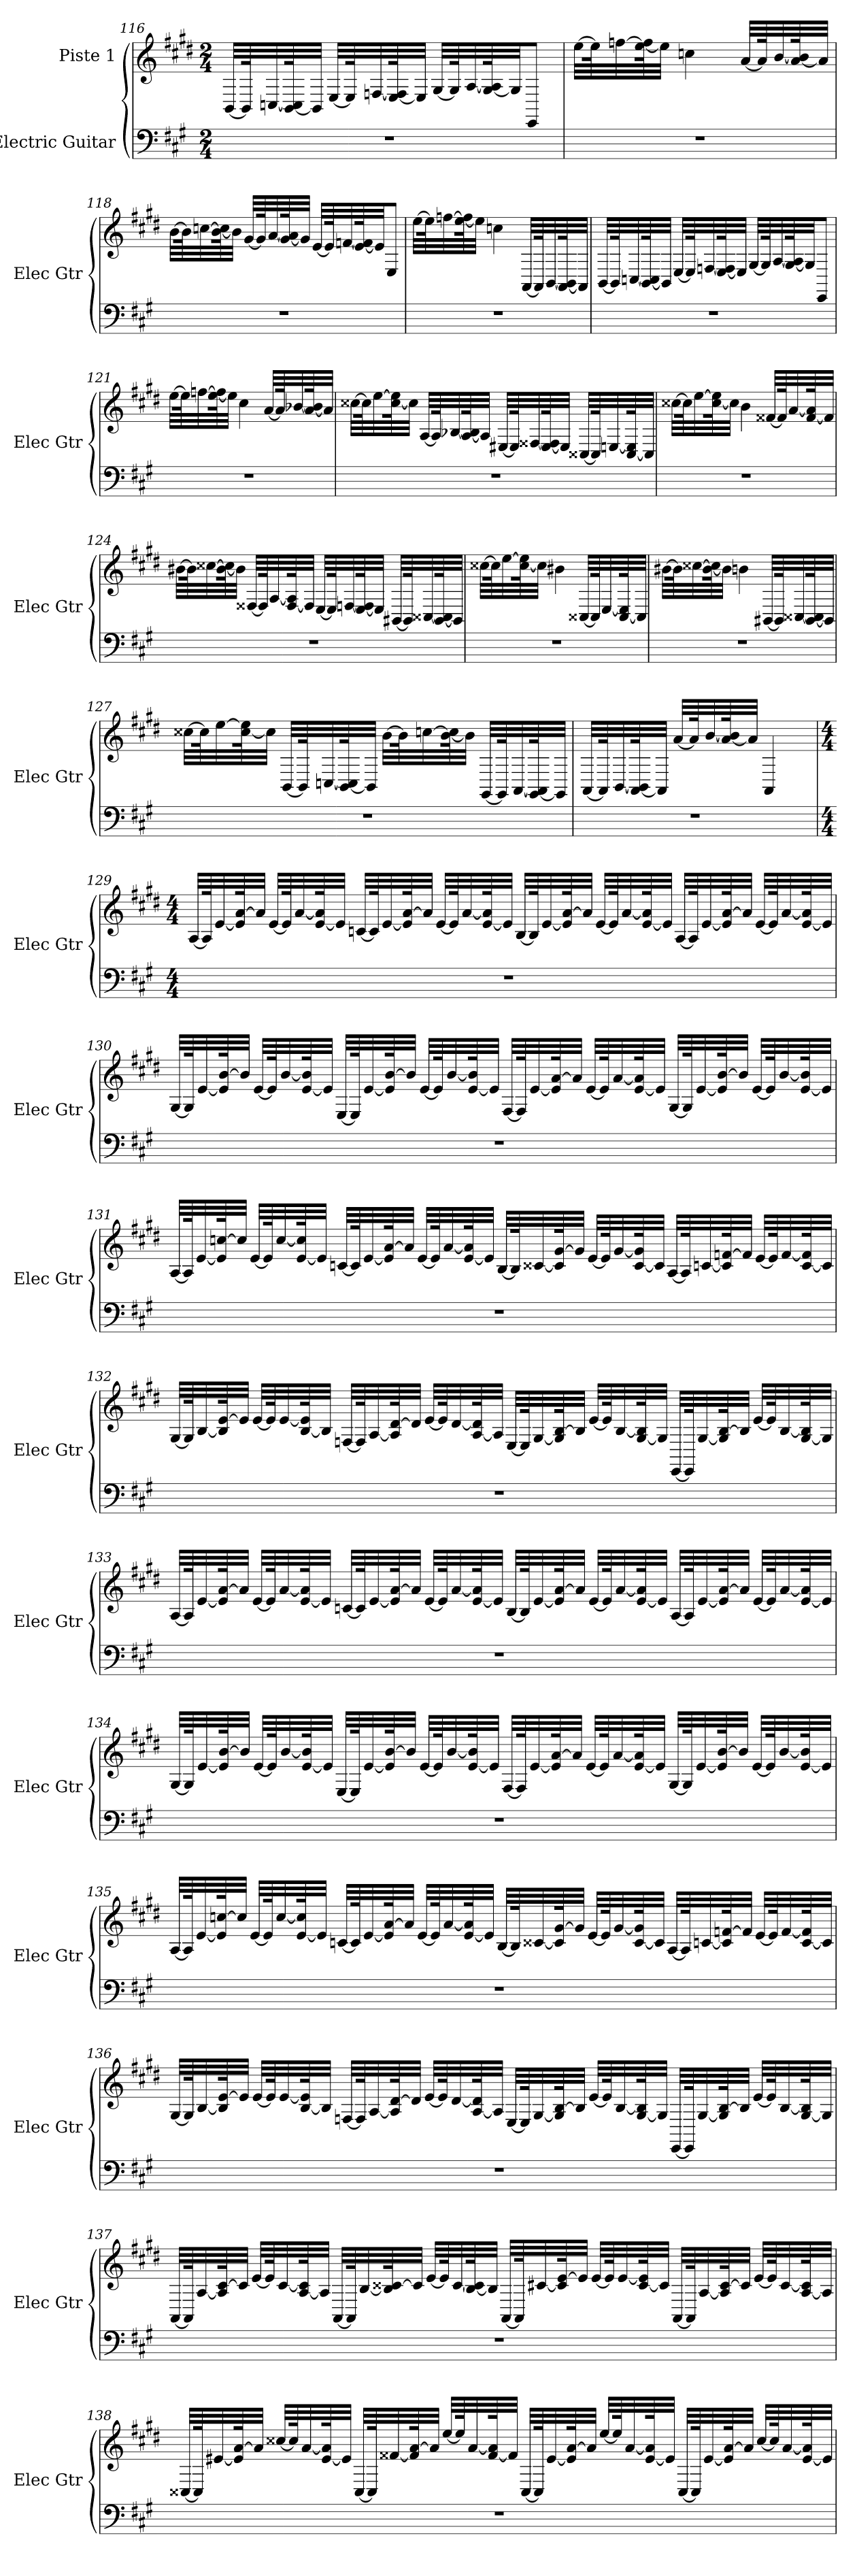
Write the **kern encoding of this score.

**kern	**kern
*part2	*part1
*staff2	*staff1
*I"Electric Guitar	*I"Piste 1
*I'Elec Gtr	*
*clefF4	*clefG2
*k[f#c#g#]	*k[f#c#g#d#]
*A:	*E:
*M2/4	*M2/4
=116	=116
2r	[32BB/LLL
.	64BB/K]
.	[32Cn/
.	[64BB/ 64C/]K
.	32BB/JJJ]
.	[32E/LLL
.	64E/K]
.	[32Fn/
.	[64E/ 64F/]K
.	32E/JJJ]
.	[32G#/LLL
.	64G#/K]
.	[32A/
.	[64G#/ 64A/]K
.	32G#/JJ]
.	8EE/J
!!LO:LB:g=z
=117	=117
2r	[32ee\LLL
.	64ee\K]
.	[32ffn\
.	[64ee\ 64ff\]K
.	32ee\JJJ]
.	4ccn\
.	[32a/LLL
.	64a/K]
.	[32b/
.	[64a/ 64b/]K
.	32a/JJJ]
=118	=118
2r	[32b\LLL
.	64b\K]
.	[32ccn\
.	[64b\ 64cc\]K
.	32b\JJJ]
.	[32g#/LLL
.	64g#/K]
.	[32a/
.	[64g#/ 64a/]K
.	32g#/JJJ]
.	[32e/LLL
.	64e/K]
.	[32fn/
.	[64e/ 64f/]K
.	32e/JJ]
.	8E/J
!!LO:PB:g=z
=119	=119
2r	[32ee\LLL
.	64ee\K]
.	[32ffn\
.	[64ee\ 64ff\]K
.	32ee\JJJ]
.	4ccn\
.	[32AA/LLL
.	64AA/K]
.	[32BB/
.	[64AA/ 64BB/]K
.	32AA/JJJ]
=120	=120
2r	[32BB/LLL
.	64BB/K]
.	[32Cn/
.	[64BB/ 64C/]K
.	32BB/JJJ]
.	[32E/LLL
.	64E/K]
.	[32Fn/
.	[64E/ 64F/]K
.	32E/JJJ]
.	[32G#/LLL
.	64G#/K]
.	[32A/
.	[64G#/ 64A/]K
.	32G#/JJ]
.	8EE/J
!!LO:LB:g=z
=121	=121
2r	[32ee\LLL
.	64ee\K]
.	[32ffn\
.	[64ee\ 64ff\]K
.	32ee\JJJ]
.	4cc#\
.	[32a/LLL
.	64a/K]
.	[32b-X/
.	[64a/ 64b-/]K
.	32a/JJJ]
=122	=122
2r	[32cc##X\LLL
.	64cc##\K]
.	[32ee\
.	[64cc##\ 64ee\]K
.	32cc##\JJJ]
.	[32A/LLL
.	64A/K]
.	[32B-X/
.	[64A/ 64B-/]K
.	32A/JJJ]
.	[32E#X/LLL
.	64E#/K]
.	[32F##X/
.	[64E#/ 64F##/]K
.	32E#/JJJ]
.	[32C##X/LLL
.	64C##/K]
.	[32En/
.	[64C##/ 64E/]K
.	32C##/JJJ]
!!LO:LB:g=z
=123	=123
2r	[32cc##X\LLL
.	64cc##\K]
.	[32ee\
.	[64cc##\ 64ee\]K
.	32cc##\JJJ]
.	4b\
.	[32f##X/LLL
.	64f##/K]
.	[32a/
.	[64f##/ 64a/]K
.	32f##/JJJ]
=124	=124
2r	[32b#X\LLL
.	64b#\K]
.	[32cc##X\
.	[64b#\ 64cc##\]K
.	32b#\JJJ]
.	[32F##X/LLL
.	64F##/K]
.	[32A/
.	[64F##/ 64A/]K
.	32F##/JJJ]
.	[32E/LLL
.	64E/K]
.	[32Fn/
.	[64E/ 64F/]K
.	32E/JJJ]
.	[32BB#X/LLL
.	64BB#/K]
.	[32C##X/
.	[64BB#/ 64C##/]K
.	32BB#/JJJ]
!!LO:LB:g=z
=125	=125
2r	[32cc##X\LLL
.	64cc##\K]
.	[32ee\
.	[64cc##\ 64ee\]K
.	32cc##\JJJ]
.	4b#X\
.	[32C##X/LLL
.	64C##/K]
.	[32E/
.	[64C##/ 64E/]K
.	32C##/JJJ]
=126	=126
2r	[32b#X\LLL
.	64b#\K]
.	[32cc##X\
.	[64b#\ 64cc##\]K
.	32b#\JJJ]
.	4bn\
.	[32BB#X/LLL
.	64BB#/K]
.	[32C##X/
.	[64BB#/ 64C##/]K
.	32BB#/JJJ]
!!LO:LB:g=z
=127	=127
2r	[32cc##X\LLL
.	64cc##\K]
.	[32ee\
.	[64cc##\ 64ee\]K
.	32cc##\JJJ]
.	[32BB/LLL
.	64BB/K]
.	[32Cn/
.	[64BB/ 64C/]K
.	32BB/JJJ]
.	[32b\LLL
.	64b\K]
.	[32ccn\
.	[64b\ 64cc\]K
.	32b\JJJ]
.	[32GG#/LLL
.	64GG#/K]
.	[32AA/
.	[64GG#/ 64AA/]K
.	32GG#/JJJ]
=128	=128
2r	[32AA/LLL
.	64AA/K]
.	[32BB/
.	[64AA/ 64BB/]K
.	32AA/JJJ]
.	[32a/LLL
.	64a/K]
.	[32b/
.	[64a/ 64b/]K
.	32a/JJJ]
.	4AA/
!!LO:PB:g=z
=129	=129
*M4/4	*M4/4
1r	[32A/LLL
.	64A/K]
.	[32e/
.	64e/] [64a/K
.	32a/JJJ]
.	[32e/LLL
.	64e/K]
.	[32a/
.	[64e/ 64a/]K
.	32e/JJJ]
.	[32cn/LLL
.	64c/K]
.	[32e/
.	64e/] [64a/K
.	32a/JJJ]
.	[32e/LLL
.	64e/K]
.	[32a/
.	[64e/ 64a/]K
.	32e/JJJ]
.	[32B/LLL
.	64B/K]
.	[32e/
.	64e/] [64a/K
.	32a/JJJ]
.	[32e/LLL
.	64e/K]
.	[32a/
.	[64e/ 64a/]K
.	32e/JJJ]
.	[32A/LLL
.	64A/K]
.	[32e/
.	64e/] [64a/K
.	32a/JJJ]
.	[32e/LLL
.	64e/K]
.	[32a/
.	[64e/ 64a/]K
.	32e/JJJ]
!!LO:LB:g=z
=130	=130
1r	[32G#/LLL
.	64G#/K]
.	[32e/
.	64e/] [64b/K
.	32b/JJJ]
.	[32e/LLL
.	64e/K]
.	[32b/
.	[64e/ 64b/]K
.	32e/JJJ]
.	[32E/LLL
.	64E/K]
.	[32e/
.	64e/] [64b/K
.	32b/JJJ]
.	[32e/LLL
.	64e/K]
.	[32b/
.	[64e/ 64b/]K
.	32e/JJJ]
.	[32F#/LLL
.	64F#/K]
.	[32e/
.	64e/] [64a/K
.	32a/JJJ]
.	[32e/LLL
.	64e/K]
.	[32a/
.	[64e/ 64a/]K
.	32e/JJJ]
.	[32G#/LLL
.	64G#/K]
.	[32e/
.	64e/] [64b/K
.	32b/JJJ]
.	[32e/LLL
.	64e/K]
.	[32b/
.	[64e/ 64b/]K
.	32e/JJJ]
!!LO:LB:g=z
=131	=131
1r	[32A/LLL
.	64A/K]
.	[32e/
.	64e/] [64ccn/K
.	32cc/JJJ]
.	[32e/LLL
.	64e/K]
.	[32cc/
.	[64e/ 64cc/]K
.	32e/JJJ]
.	[32cn/LLL
.	64c/K]
.	[32e/
.	64e/] [64a/K
.	32a/JJJ]
.	[32e/LLL
.	64e/K]
.	[32a/
.	[64e/ 64a/]K
.	32e/JJJ]
.	[32B/LLL
.	64B/K]
.	[32c##X/
.	64c##/] [64g#/K
.	32g#/JJJ]
.	[32e/LLL
.	64e/K]
.	[32g#/
.	[64c##/ 64g#/]K
.	32c##/JJJ]
.	[32A/LLL
.	64A/K]
.	[32cn/
.	64c/] [64fn/K
.	32f/JJJ]
.	[32e/LLL
.	64e/K]
.	[32f/
.	[64c/ 64f/]K
.	32c/JJJ]
!!LO:LB:g=z
=132	=132
1r	[32G#/LLL
.	64G#/K]
.	[32B/
.	64B/] [64e/K
.	32e/JJJ]
.	[32e/LLL
.	64e/K]
.	[32e/
.	[64B/ 64e/]K
.	32B/JJJ]
.	[32Fn/LLL
.	64F/K]
.	[32A/
.	64A/] [64d#/K
.	32d#/JJJ]
.	[32e/LLL
.	64e/K]
.	[32d#/
.	[64A/ 64d#/]K
.	32A/JJJ]
.	[32E/LLL
.	64E/K]
.	[32G#/
.	64G#/] [64B/K
.	32B/JJJ]
.	[32e/LLL
.	64e/K]
.	[32B/
.	[64G#/ 64B/]K
.	32G#/JJJ]
.	[32EE/LLL
.	64EE/K]
.	[32G#/
.	64G#/] [64B/K
.	32B/JJJ]
.	[32e/LLL
.	64e/K]
.	[32B/
.	[64G#/ 64B/]K
.	32G#/JJJ]
!!LO:LB:g=z
=133	=133
1r	[32A/LLL
.	64A/K]
.	[32e/
.	64e/] [64a/K
.	32a/JJJ]
.	[32e/LLL
.	64e/K]
.	[32a/
.	[64e/ 64a/]K
.	32e/JJJ]
.	[32cn/LLL
.	64c/K]
.	[32e/
.	64e/] [64a/K
.	32a/JJJ]
.	[32e/LLL
.	64e/K]
.	[32a/
.	[64e/ 64a/]K
.	32e/JJJ]
.	[32B/LLL
.	64B/K]
.	[32e/
.	64e/] [64a/K
.	32a/JJJ]
.	[32e/LLL
.	64e/K]
.	[32a/
.	[64e/ 64a/]K
.	32e/JJJ]
.	[32A/LLL
.	64A/K]
.	[32e/
.	64e/] [64a/K
.	32a/JJJ]
.	[32e/LLL
.	64e/K]
.	[32a/
.	[64e/ 64a/]K
.	32e/JJJ]
!!LO:PB:g=z
=134	=134
1r	[32G#/LLL
.	64G#/K]
.	[32e/
.	64e/] [64b/K
.	32b/JJJ]
.	[32e/LLL
.	64e/K]
.	[32b/
.	[64e/ 64b/]K
.	32e/JJJ]
.	[32E/LLL
.	64E/K]
.	[32e/
.	64e/] [64b/K
.	32b/JJJ]
.	[32e/LLL
.	64e/K]
.	[32b/
.	[64e/ 64b/]K
.	32e/JJJ]
.	[32F#/LLL
.	64F#/K]
.	[32e/
.	64e/] [64a/K
.	32a/JJJ]
.	[32e/LLL
.	64e/K]
.	[32a/
.	[64e/ 64a/]K
.	32e/JJJ]
.	[32G#/LLL
.	64G#/K]
.	[32e/
.	64e/] [64b/K
.	32b/JJJ]
.	[32e/LLL
.	64e/K]
.	[32b/
.	[64e/ 64b/]K
.	32e/JJJ]
!!LO:LB:g=z
=135	=135
1r	[32A/LLL
.	64A/K]
.	[32e/
.	64e/] [64ccn/K
.	32cc/JJJ]
.	[32e/LLL
.	64e/K]
.	[32cc/
.	[64e/ 64cc/]K
.	32e/JJJ]
.	[32cn/LLL
.	64c/K]
.	[32e/
.	64e/] [64a/K
.	32a/JJJ]
.	[32e/LLL
.	64e/K]
.	[32a/
.	[64e/ 64a/]K
.	32e/JJJ]
.	[32B/LLL
.	64B/K]
.	[32c##X/
.	64c##/] [64g#/K
.	32g#/JJJ]
.	[32e/LLL
.	64e/K]
.	[32g#/
.	[64c##/ 64g#/]K
.	32c##/JJJ]
.	[32A/LLL
.	64A/K]
.	[32cn/
.	64c/] [64fn/K
.	32f/JJJ]
.	[32e/LLL
.	64e/K]
.	[32f/
.	[64c/ 64f/]K
.	32c/JJJ]
!!LO:LB:g=z
=136	=136
1r	[32G#/LLL
.	64G#/K]
.	[32B/
.	64B/] [64e/K
.	32e/JJJ]
.	[32e/LLL
.	64e/K]
.	[32e/
.	[64B/ 64e/]K
.	32B/JJJ]
.	[32Fn/LLL
.	64F/K]
.	[32A/
.	64A/] [64d#/K
.	32d#/JJJ]
.	[32e/LLL
.	64e/K]
.	[32d#/
.	[64A/ 64d#/]K
.	32A/JJJ]
.	[32E/LLL
.	64E/K]
.	[32G#/
.	64G#/] [64B/K
.	32B/JJJ]
.	[32e/LLL
.	64e/K]
.	[32B/
.	[64G#/ 64B/]K
.	32G#/JJJ]
.	[32EE/LLL
.	64EE/K]
.	[32G#/
.	64G#/] [64B/K
.	32B/JJJ]
.	[32e/LLL
.	64e/K]
.	[32B/
.	[64G#/ 64B/]K
.	32G#/JJJ]
!!LO:LB:g=z
=137	=137
1r	[32AA/LLL
.	64AA/K]
.	[32A/
.	64A/] [64c#/K
.	32c#/JJJ]
.	[32e/LLL
.	64e/K]
.	[32c#/
.	[64A/ 64c#/]K
.	32A/JJJ]
.	[32AA/LLL
.	64AA/K]
.	[32B/
.	64B/] [64c##X/K
.	32c##/JJJ]
.	[32e/LLL
.	64e/K]
.	[32c##/
.	[64B/ 64c##/]K
.	32B/JJJ]
.	[32AA/LLL
.	64AA/K]
.	[32c#X/
.	64c#/] [64e/K
.	32e/JJJ]
.	[32e/LLL
.	64e/K]
.	[32e/
.	[64c#/ 64e/]K
.	32c#/JJJ]
.	[32AA/LLL
.	64AA/K]
.	[32A/
.	64A/] [64c#/K
.	32c#/JJJ]
.	[32e/LLL
.	64e/K]
.	[32c#/
.	[64A/ 64c#/]K
.	32A/JJJ]
!!LO:LB:g=z
=138	=138
1r	[32C##X/LLL
.	64C##/K]
.	[32e#X/
.	64e#/] [64a/K
.	32a/JJJ]
.	[32cc##X/LLL
.	64cc##/K]
.	[32a/
.	[64e#/ 64a/]K
.	32e#/JJJ]
.	[32C##/LLL
.	64C##/K]
.	[32f##X/
.	64f##/] [64a/K
.	32a/JJJ]
.	[32ee/LLL
.	64ee/K]
.	[32a/
.	[64f##/ 64a/]K
.	32f##/JJJ]
.	[32C##/LLL
.	64C##/K]
.	[32e#/
.	64e#/] [64a/K
.	32a/JJJ]
.	[32ee/LLL
.	64ee/K]
.	[32a/
.	[64e#/ 64a/]K
.	32e#/JJJ]
.	[32C##/LLL
.	64C##/K]
.	[32e#/
.	64e#/] [64a/K
.	32a/JJJ]
.	[32cc##/LLL
.	64cc##/K]
.	[32a/
.	[64e#/ 64a/]K
.	32e#/JJJ]
=	=
*-	*-
